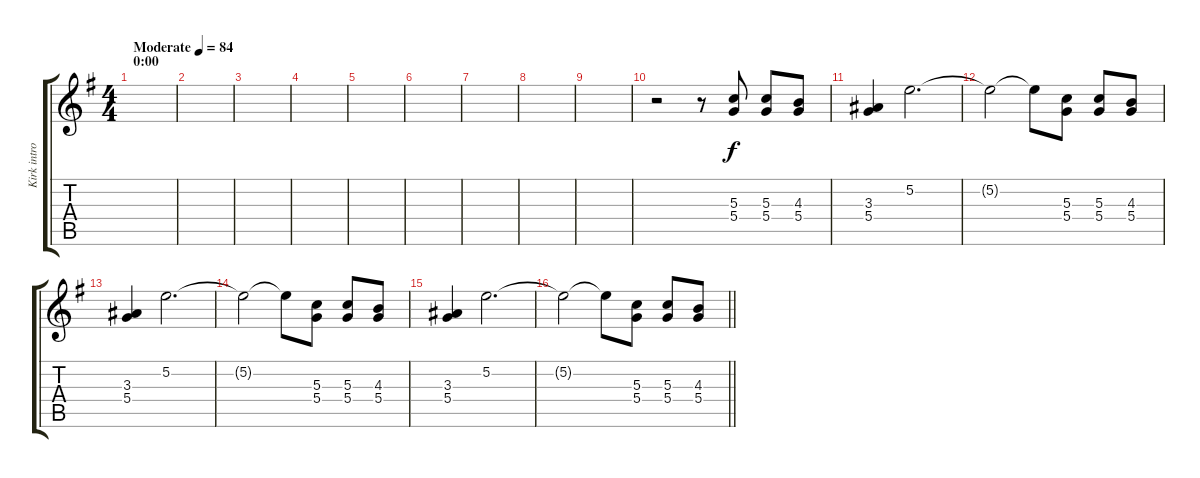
\track ("Kirk intro" "Kirk intro") {instrument electricguitarjazz}
\staff {score tabs}
\tuning (E4 B3 G3 D3 A2 E2) {hide}
\ts (4 4)
\section ("" "0:00")
\tempo (84 "Moderate")
\clef g2
\ks eminor
|
|
|
|
|
|
|
|
|
r.2 r.8 (5.3 5.4).8 (5.3 5.4).8 (4.3 5.4).8 |
(3.3 5.4).4 5.2.2{d} |
5.2{t}.2 5.2{t}.8 (5.3 5.4).8 (5.3 5.4).8 (4.3 5.4).8 |
(3.3 5.4).4 5.2.2{d} |
5.2{t}.2 5.2{t}.8 (5.3 5.4).8 (5.3 5.4).8 (4.3 5.4).8 |
(3.3 5.4).4 5.2.2{d} |
\barLineRight lightlight
5.2{t}.2 5.2{t}.8 (5.3 5.4).8 (5.3 5.4).8 (4.3 5.4).8
